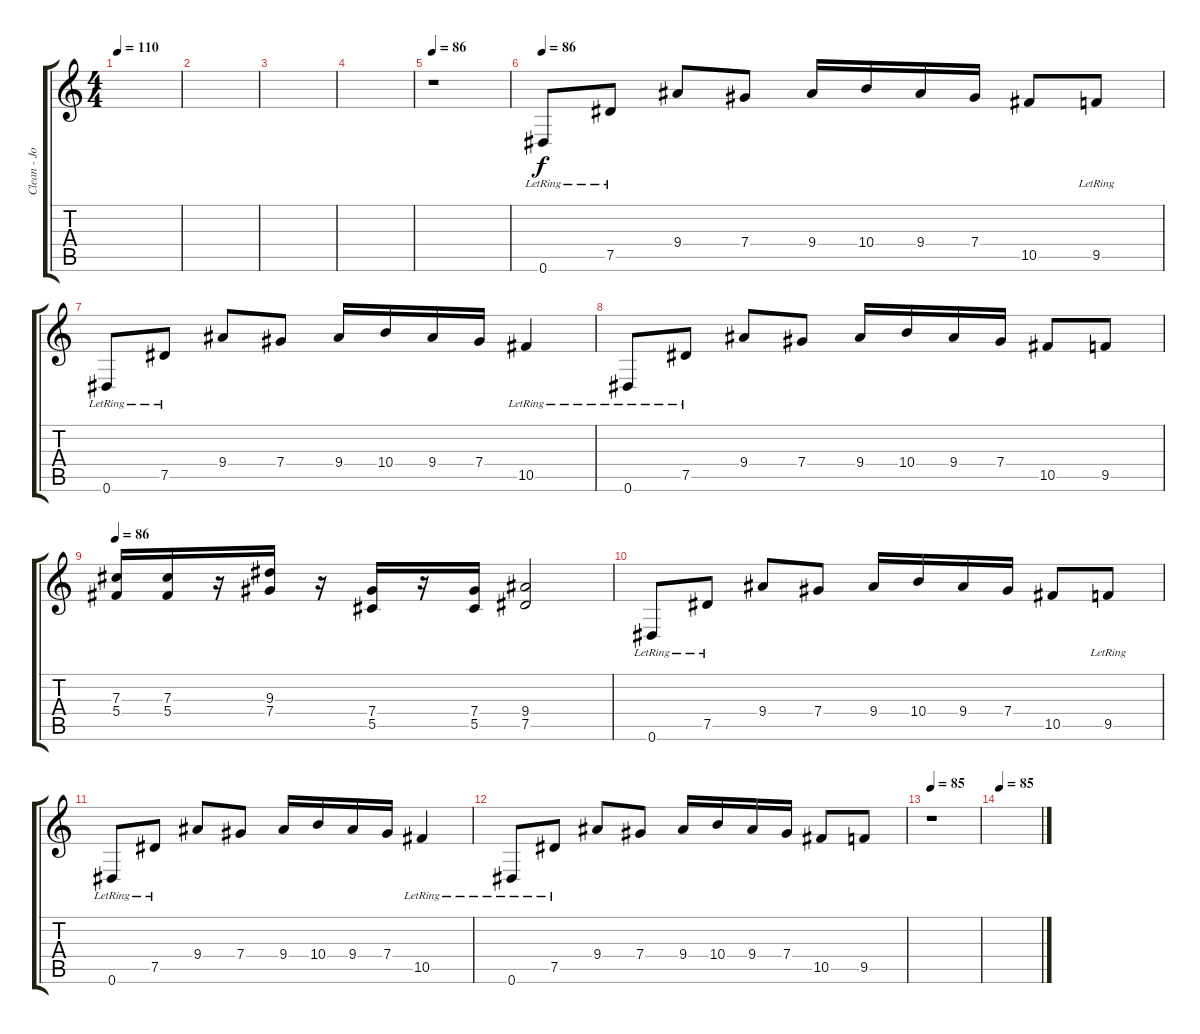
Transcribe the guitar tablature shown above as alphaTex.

\track ("Clean - Jon" "Clean - Jo") {instrument electricguitarclean}
\staff {score tabs}
\tuning (Eb4 Bb3 Gb3 Db3 Ab2 Eb2) {hide}
\ts (4 4)
\tempo 110
\clef g2
\ks c
|
|
|
|
\tempo 86
r.1 |
\tempo 86
0.6{lr}.8 7.5{lr}.8 9.4.8 7.4.8 9.4.16 10.4.16 9.4.16 7.4.16 10.5.8 9.5{lr}.8 |
0.6{lr}.8 7.5{lr}.8 9.4.8 7.4.8 9.4.16 10.4.16 9.4.16 7.4.16 10.5{lr}.4 |
0.6{lr}.8 7.5{lr}.8 9.4.8 7.4.8 9.4.16 10.4.16 9.4.16 7.4.16 10.5.8 9.5.8 |
\tempo 86
(7.3 5.4).16 (7.3 5.4).16 r.16 (9.3 7.4).16 r.16 (7.4 5.5).16 r.16 (7.4 5.5).16 (9.4 7.5).2 |
0.6{lr}.8 7.5{lr}.8 9.4.8 7.4.8 9.4.16 10.4.16 9.4.16 7.4.16 10.5.8 9.5{lr}.8 |
0.6{lr}.8 7.5{lr}.8 9.4.8 7.4.8 9.4.16 10.4.16 9.4.16 7.4.16 10.5{lr}.4 |
0.6{lr}.8 7.5{lr}.8 9.4.8 7.4.8 9.4.16 10.4.16 9.4.16 7.4.16 10.5.8 9.5.8 |
\tempo 85
r.1 |
\tempo 85
